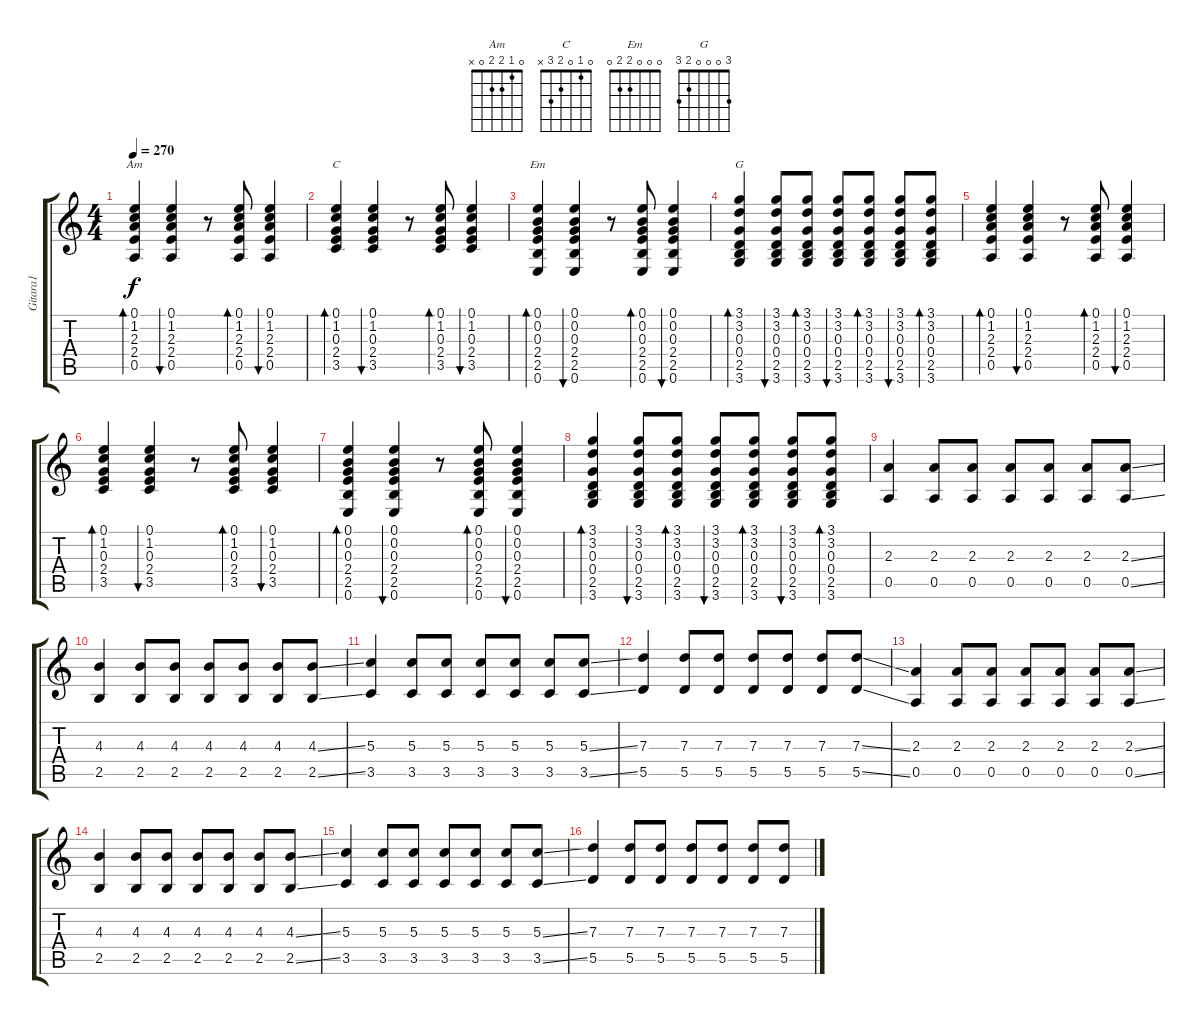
\track ("Gitara1" "Gitara1") {instrument acousticguitarsteel}
\staff {score tabs}
\tuning (E4 B3 G3 D3 A2 E2) {hide}
\chord ("Am" 0 1 2 2 0 x)
\chord ("C" 0 1 0 2 3 x)
\chord ("Em" 0 0 0 2 2 0)
\chord ("G" 3 0 0 0 2 3)
\ts (4 4)
\tempo 270
\clef g2
\ks c
(0.1 1.2 2.3 2.4 0.5).4{bd 60 ch "Am" dy f} (0.1 1.2 2.3 2.4 0.5).4{bu 60} r.8 (0.1 1.2 2.3 2.4 0.5).8{bd 60} (0.1 1.2 2.3 2.4 0.5).4{bu 60} |
(0.1 1.2 0.3 2.4 3.5).4{bd 60 ch "C"} (0.1 1.2 0.3 2.4 3.5).4{bu 60} r.8 (0.1 1.2 0.3 2.4 3.5).8{bd 60} (0.1 1.2 0.3 2.4 3.5).4{bu 60} |
(0.1 0.2 0.3 2.4 2.5 0.6).4{bd 60 ch "Em"} (0.1 0.2 0.3 2.4 2.5 0.6).4{bu 60} r.8 (0.1 0.2 0.3 2.4 2.5 0.6).8{bd 60} (0.1 0.2 0.3 2.4 2.5 0.6).4{bu 60} |
(3.1 3.2 0.3 0.4 2.5 3.6).4{bd 60 ch "G"} (3.1 3.2 0.3 0.4 2.5 3.6).8{bu 60} (3.1 3.2 0.3 0.4 2.5 3.6).8{bd 60} (3.1 3.2 0.3 0.4 2.5 3.6).8{bu 60} (3.1 3.2 0.3 0.4 2.5 3.6).8{bd 60} (3.1 3.2 0.3 0.4 2.5 3.6).8{bu 60} (3.1 3.2 0.3 0.4 2.5 3.6).8{bd 60} |
(0.1 1.2 2.3 2.4 0.5).4{bd 60} (0.1 1.2 2.3 2.4 0.5).4{bu 60} r.8 (0.1 1.2 2.3 2.4 0.5).8{bd 60} (0.1 1.2 2.3 2.4 0.5).4{bu 60} |
(0.1 1.2 0.3 2.4 3.5).4{bd 60} (0.1 1.2 0.3 2.4 3.5).4{bu 60} r.8 (0.1 1.2 0.3 2.4 3.5).8{bd 60} (0.1 1.2 0.3 2.4 3.5).4{bu 60} |
(0.1 0.2 0.3 2.4 2.5 0.6).4{bd 60} (0.1 0.2 0.3 2.4 2.5 0.6).4{bu 60} r.8 (0.1 0.2 0.3 2.4 2.5 0.6).8{bd 60} (0.1 0.2 0.3 2.4 2.5 0.6).4{bu 60} |
(3.1 3.2 0.3 0.4 2.5 3.6).4{bd 60} (3.1 3.2 0.3 0.4 2.5 3.6).8{bu 60} (3.1 3.2 0.3 0.4 2.5 3.6).8{bd 60} (3.1 3.2 0.3 0.4 2.5 3.6).8{bu 60} (3.1 3.2 0.3 0.4 2.5 3.6).8{bd 60} (3.1 3.2 0.3 0.4 2.5 3.6).8{bu 60} (3.1 3.2 0.3 0.4 2.5 3.6).8{bd 60} |
(2.3 0.5).4{volume 16 instrument distortionguitar} (2.3 0.5).8 (2.3 0.5).8 (2.3 0.5).8 (2.3 0.5).8 (2.3 0.5).8 (2.3{ss} 0.5{ss}).8 |
(4.3 2.5).4 (4.3 2.5).8 (4.3 2.5).8 (4.3 2.5).8 (4.3 2.5).8 (4.3 2.5).8 (4.3{ss} 2.5{ss}).8 |
(5.3 3.5).4 (5.3 3.5).8 (5.3 3.5).8 (5.3 3.5).8 (5.3 3.5).8 (5.3 3.5).8 (5.3{ss} 3.5{ss}).8 |
(7.3 5.5).4 (7.3 5.5).8 (7.3 5.5).8 (7.3 5.5).8 (7.3 5.5).8 (7.3 5.5).8 (7.3{ss} 5.5{ss}).8 |
(2.3 0.5).4{volume 16 instrument distortionguitar} (2.3 0.5).8 (2.3 0.5).8 (2.3 0.5).8 (2.3 0.5).8 (2.3 0.5).8 (2.3{ss} 0.5{ss}).8 |
(4.3 2.5).4 (4.3 2.5).8 (4.3 2.5).8 (4.3 2.5).8 (4.3 2.5).8 (4.3 2.5).8 (4.3{ss} 2.5{ss}).8 |
(5.3 3.5).4 (5.3 3.5).8 (5.3 3.5).8 (5.3 3.5).8 (5.3 3.5).8 (5.3 3.5).8 (5.3{ss} 3.5{ss}).8 |
(7.3 5.5).4 (7.3 5.5).8 (7.3 5.5).8 (7.3 5.5).8 (7.3 5.5).8 (7.3 5.5).8 (7.3{ss} 5.5{ss}).8
